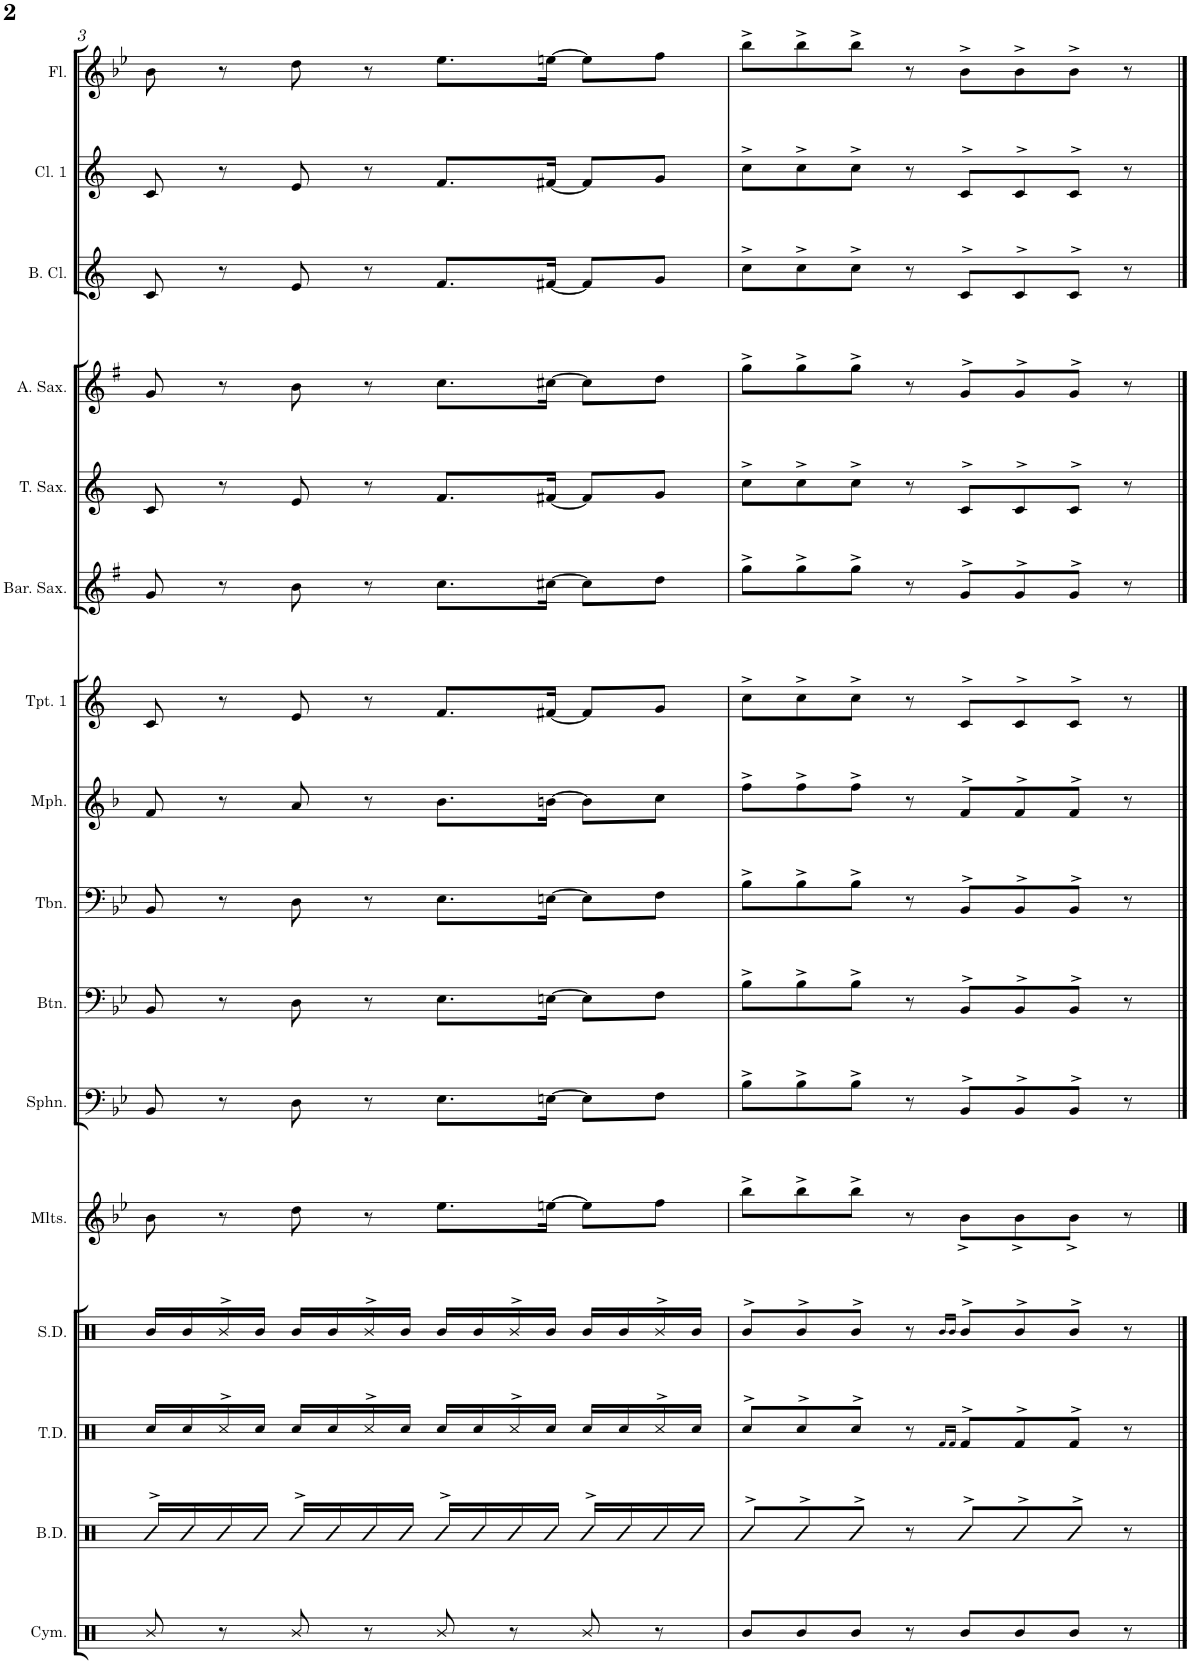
**kern	**kern	**kern	**kern	**kern	**kern	**kern	**kern	**kern	**kern	**kern	**kern	**kern	**kern	**kern	**kern
*part16	*part15	*part14	*part13	*part12	*part11	*part10	*part9	*part8	*part7	*part6	*part5	*part4	*part3	*part2	*part1
*staff16	*staff15	*staff14	*staff13	*staff12	*staff11	*staff10	*staff9	*staff8	*staff7	*staff6	*staff5	*staff4	*staff3	*staff2	*staff1
*I"Cymbals	*I"Bass Drums	*I"Tenor Drums	*I"Snare Drum	*I"Mallets	*I"Sousaphone	*I"Baritone	*I"Trombone	*I"Mellophone	*I"Trumpet 1	*I"Baritone Sax	*I"Tenor Sax	*I"Alto Sax	*I"Bass Clarinet	*I"Clarinet	*I"Flute
*I'Cym.	*I'B.D.	*I'T.D.	*I'S.D.	*I'Mlts.	*I'Sphn.	*I'Btn.	*I'Tbn.	*I'Mph.	*I'Tpt. 1	*I'Bar. Sax.	*I'T. Sax.	*I'A. Sax.	*I'B. Cl.	*I'Cl. 1	*I'Fl.
!!LO:PB:g=z
*clefX	*clefX	*clefX	*clefX	*clefG2	*clefF4	*clefF4	*clefF4	*clefG2	*clefG2	*clefG2	*clefG2	*clefG2	*clefG2	*clefG2	*clefG2
*	*	*	*	*Trd-7c-12	*	*Trd4c7	*	*Trd4c7	*Trd1c2	*Trd12c21	*Trd8c14	*Trd5c9	*Trd8c14	*Trd1c2	*
*k[]	*k[]	*k[]	*k[]	*k[b-e-]	*k[b-e-]	*k[b-e-]	*k[b-e-]	*k[b-]	*k[]	*k[f#]	*k[]	*k[f#]	*k[]	*k[]	*k[b-e-]
*M4/4	*M4/4	*M4/4	*M4/4	*M4/4	*M4/4	*M4/4	*M4/4	*M4/4	*M4/4	*M4/4	*M4/4	*M4/4	*M4/4	*M4/4	*M4/4
=3	=3	=3	=3	=3	=3	=3	=3	=3	=3	=3	=3	=3	=3	=3	=3
8R/	16R^>/LL	16Rcc/LL	16R/LL	8b-\	8BB-/	8BB-/	8BB-/	8f/	8c/	8g/	8c/	8g/	8c/	8c/	8b-\
.	16R/	16Rcc/	16R/	.	.	.	.	.	.	.	.	.	.	.	.
8r	16R/	16Rcc^>/	16R^>/	8r	8r	8r	8r	8r	8r	8r	8r	8r	8r	8r	8r
.	16R/JJ	16Rcc/JJ	16R/JJ	.	.	.	.	.	.	.	.	.	.	.	.
8R/	16R^>/LL	16Rcc/LL	16R/LL	8dd\	8D\	8D\	8D\	8a/	8e/	8b\	8e/	8b\	8e/	8e/	8dd\
.	16R/	16Rcc/	16R/	.	.	.	.	.	.	.	.	.	.	.	.
8r	16R/	16Rcc^>/	16R^>/	8r	8r	8r	8r	8r	8r	8r	8r	8r	8r	8r	8r
.	16R/JJ	16Rcc/JJ	16R/JJ	.	.	.	.	.	.	.	.	.	.	.	.
8R/	16R^>/LL	16Rcc/LL	16R/LL	8.ee-\L	8.E-\L	8.E-\L	8.E-\L	8.b-\L	8.f/L	8.cc\L	8.f/L	8.cc\L	8.f/L	8.f/L	8.ee-\L
.	16R/	16Rcc/	16R/	.	.	.	.	.	.	.	.	.	.	.	.
8r	16R/	16Rcc^>/	16R^>/	.	.	.	.	.	.	.	.	.	.	.	.
.	16R/JJ	16Rcc/JJ	16R/JJ	[16een\Jk	[16En\Jk	[16En\Jk	[16En\Jk	[16bn\Jk	[16f#X/Jk	[16cc#X\Jk	[16f#X/Jk	[16cc#X\Jk	[16f#X/Jk	[16f#X/Jk	[16een\Jk
8R/	16R^>/LL	16Rcc/LL	16R/LL	8ee\L]	8E\L]	8E\L]	8E\L]	8b\L]	8f#/L]	8cc#\L]	8f#/L]	8cc#\L]	8f#/L]	8f#/L]	8ee\L]
.	16R/	16Rcc/	16R/	.	.	.	.	.	.	.	.	.	.	.	.
8r	16R/	16Rcc^>/	16R^>/	8ff\J	8F\J	8F\J	8F\J	8cc\J	8g/J	8dd\J	8g/J	8dd\J	8g/J	8g/J	8ff\J
.	16R/JJ	16Rcc/JJ	16R/JJ	.	.	.	.	.	.	.	.	.	.	.	.
=4	=4	=4	=4	=4	=4	=4	=4	=4	=4	=4	=4	=4	=4	=4	=4
8R/L	8R^>/L	8Rcc^>/L	8R^>/L	8bb-^\L	8B-^\L	8B-^\L	8B-^\L	8ff^\L	8cc^\L	8gg^\L	8cc^\L	8gg^\L	8cc^\L	8cc^\L	8bb-^\L
8R/	8R^>/	8Rcc^>/	8R^>/	8bb-^\	8B-^\	8B-^\	8B-^\	8ff^\	8cc^\	8gg^\	8cc^\	8gg^\	8cc^\	8cc^\	8bb-^\
8R/J	8R^>/J	8Rcc^>/J	8R^>/J	8bb-^\J	8B-^\J	8B-^\J	8B-^\J	8ff^\J	8cc^\J	8gg^\J	8cc^\J	8gg^\J	8cc^\J	8cc^\J	8bb-^\J
8r	8r	8r	8r	8r	8r	8r	8r	8r	8r	8r	8r	8r	8r	8r	8r
.	.	16qRf/LL	16qR/LL	.	.	.	.	.	.	.	.	.	.	.	.
.	.	16qRf/JJ	16qR/JJ	.	.	.	.	.	.	.	.	.	.	.	.
8R/L	8R^>/L	8Rf^>/L	8R^>/L	8b-^<\L	8BB-^>/L	8BB-^>/L	8BB-^>/L	8f^>/L	8c^>/L	8g^>/L	8c^>/L	8g^>/L	8c^>/L	8c^>/L	8b-^\L
8R/	8R^>/	8Rf^>/	8R^>/	8b-^<\	8BB-^>/	8BB-^>/	8BB-^>/	8f^>/	8c^>/	8g^>/	8c^>/	8g^>/	8c^>/	8c^>/	8b-^\
8R/J	8R^>/J	8Rf^>/J	8R^>/J	8b-^<\J	8BB-^>/J	8BB-^>/J	8BB-^>/J	8f^>/J	8c^>/J	8g^>/J	8c^>/J	8g^>/J	8c^>/J	8c^>/J	8b-^\J
8r	8r	8r	8r	8r	8r	8r	8r	8r	8r	8r	8r	8r	8r	8r	8r
==	==	==	==	==	==	==	==	==	==	==	==	==	==	==	==
*-	*-	*-	*-	*-	*-	*-	*-	*-	*-	*-	*-	*-	*-	*-	*-
